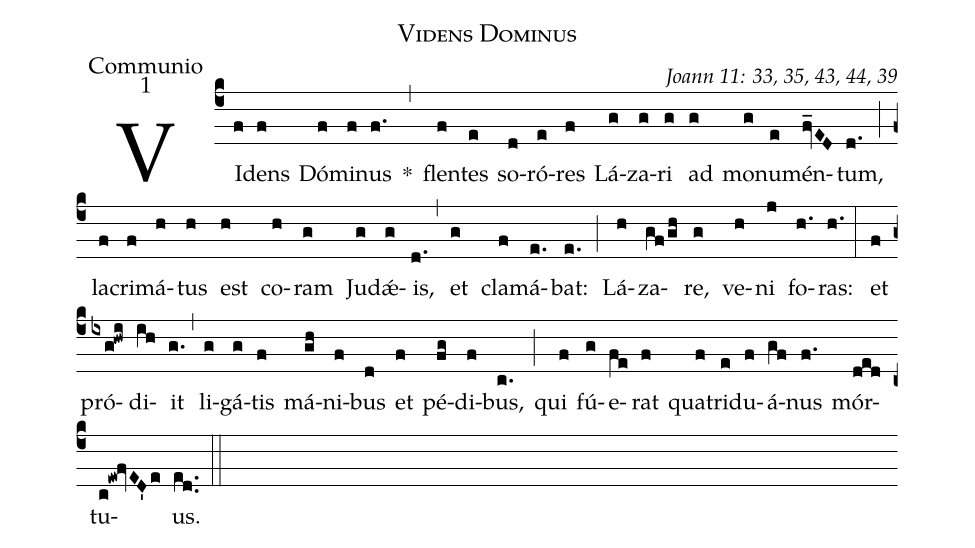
name: Videns Dominus;
office-part: Communio;
mode: 1;
commentary: Joann 11: 33, 35, 43, 44, 39;
%%
(c4) VI(f)dens(f) Dó(f)mi(f)nus(f.) *(,) flen(f)tes(e) so(d)ró(e)res(f) Lá(g)za(g)ri(g) ad(g) mo(g)nu(e)mén(fv_ED)tum,(d.) (;) la(f)cri(f)má(h)tus(h) est(h) co(h)ram(g) Ju(g)dǽ(g)is,(d.) (,) et(g) cla(f)má(e.)bat:(e.) (;) Lá(h)za(gf/gh)re,(g) ve(h)ni(j) fo(h.)ras:(h.) (:)
et(f) pró(ixg!hwi)di(ih)it(g.) (,) li(g)gá(g)tis(f) má(gh)ni(f)bus(d) et(f) pé(fg)di(f)bus,(c.) (;) qui(f) fú(g)e(fe)rat(f) qua(f)tri(e)du(f)á(gf)nus(f.) mór(ded)tu(c!ew!fvED'e)us.(ed..) (::)
